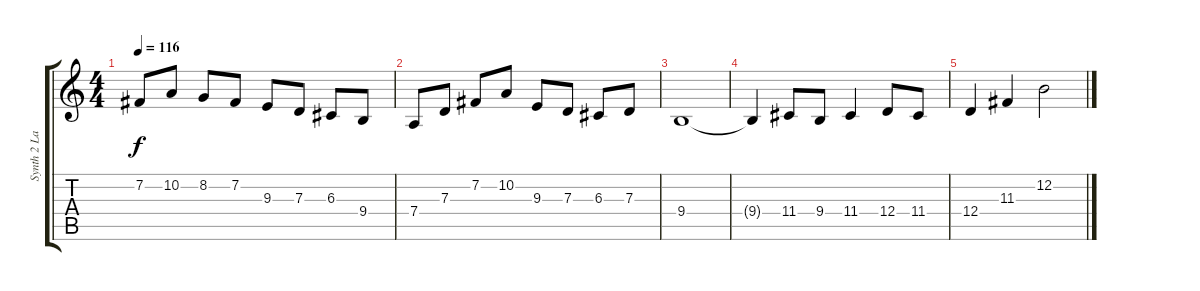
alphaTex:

\track ("Synth 2 Layer" "Synth 2 La") {instrument stringensemble1}
\staff {score tabs}
\tuning (E4 B3 G3 D3 A2 E2) {hide}
\ts (4 4)
\tempo 116
\clef g2
\ks c
7.2.8{dy f} 10.2.8 8.2.8 7.2.8 9.3.8 7.3.8 6.3.8 9.4.8 |
7.4.8 7.3.8 7.2.8 10.2.8 9.3.8 7.3.8 6.3.8 7.3.8 |
9.4.1 |
9.4{t}.4 11.4.8 9.4.8 11.4.4 12.4.8 11.4.8 |
12.4.4 11.3.4 12.2.2
